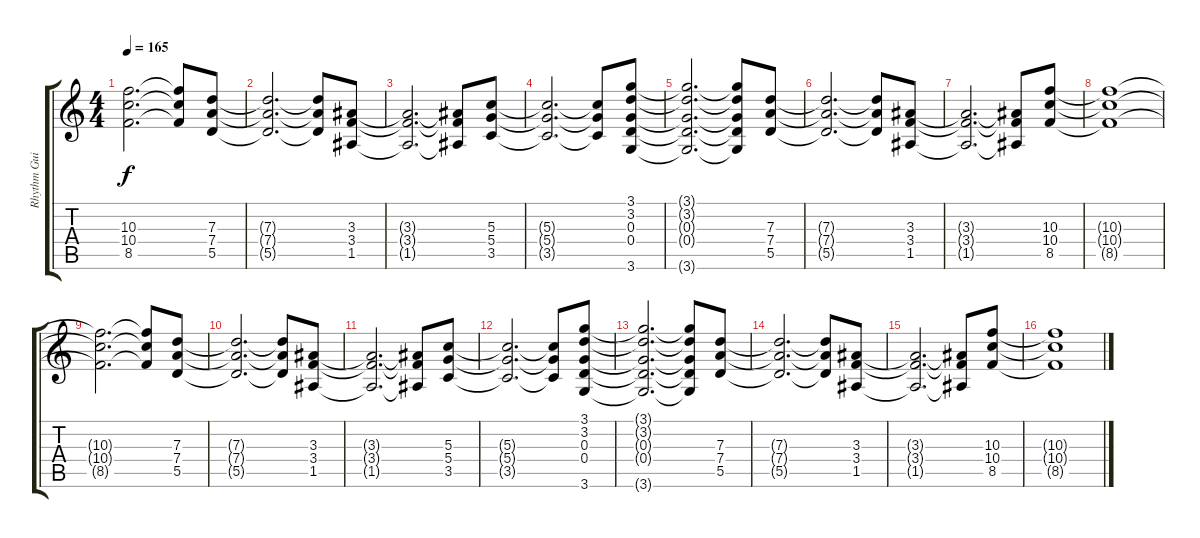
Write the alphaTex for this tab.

\track ("Rhythm Guitar (Dave)" "Rhythm Gui") {instrument overdrivenguitar}
\staff {score tabs}
\tuning (E4 B3 G3 D3 A2 E2) {hide}
\ts (4 4)
\tempo 165
\clef g2
\ks c
(10.3{t} 10.4{t} 8.5{t}).2{d dy f} (10.3{t} 10.4{t} 8.5{t}).8 (7.3 7.4 5.5).8 |
(7.3{t} 7.4{t} 5.5{t}).2{d} (7.3{t} 7.4{t} 5.5{t}).8 (3.3 3.4 1.5).8 |
(3.3{t} 3.4{t} 1.5{t}).2{d} (3.3{t} 3.4{t} 1.5{t}).8 (5.3 5.4 3.5).8 |
(5.3{t} 5.4{t} 3.5{t}).2{d} (5.3{t} 5.4{t} 3.5{t}).8 (3.1 3.2 0.3 0.4 3.6).8 |
(3.1{t} 3.2{t} 0.3{t} 0.4{t} 3.6{t}).2{d} (3.1{t} 3.2{t} 0.3{t} 0.4{t} 3.6{t}).8 (7.3 7.4 5.5).8 |
(7.3{t} 7.4{t} 5.5{t}).2{d} (7.3{t} 7.4{t} 5.5{t}).8 (3.3 3.4 1.5).8 |
(3.3{t} 3.4{t} 1.5{t}).2{d} (3.3{t} 3.4{t} 1.5{t}).8 (10.3 10.4 8.5).8 |
(10.3{t} 10.4{t} 8.5{t}).1 |
(10.3{t} 10.4{t} 8.5{t}).2{d} (10.3{t} 10.4{t} 8.5{t}).8 (7.3 7.4 5.5).8 |
(7.3{t} 7.4{t} 5.5{t}).2{d} (7.3{t} 7.4{t} 5.5{t}).8 (3.3 3.4 1.5).8 |
(3.3{t} 3.4{t} 1.5{t}).2{d} (3.3{t} 3.4{t} 1.5{t}).8 (5.3 5.4 3.5).8 |
(5.3{t} 5.4{t} 3.5{t}).2{d} (5.3{t} 5.4{t} 3.5{t}).8 (3.1 3.2 0.3 0.4 3.6).8 |
(3.1{t} 3.2{t} 0.3{t} 0.4{t} 3.6{t}).2{d} (3.1{t} 3.2{t} 0.3{t} 0.4{t} 3.6{t}).8 (7.3 7.4 5.5).8 |
(7.3{t} 7.4{t} 5.5{t}).2{d} (7.3{t} 7.4{t} 5.5{t}).8 (3.3 3.4 1.5).8 |
(3.3{t} 3.4{t} 1.5{t}).2{d} (3.3{t} 3.4{t} 1.5{t}).8 (10.3 10.4 8.5).8 |
(10.3{t} 10.4{t} 8.5{t}).1
